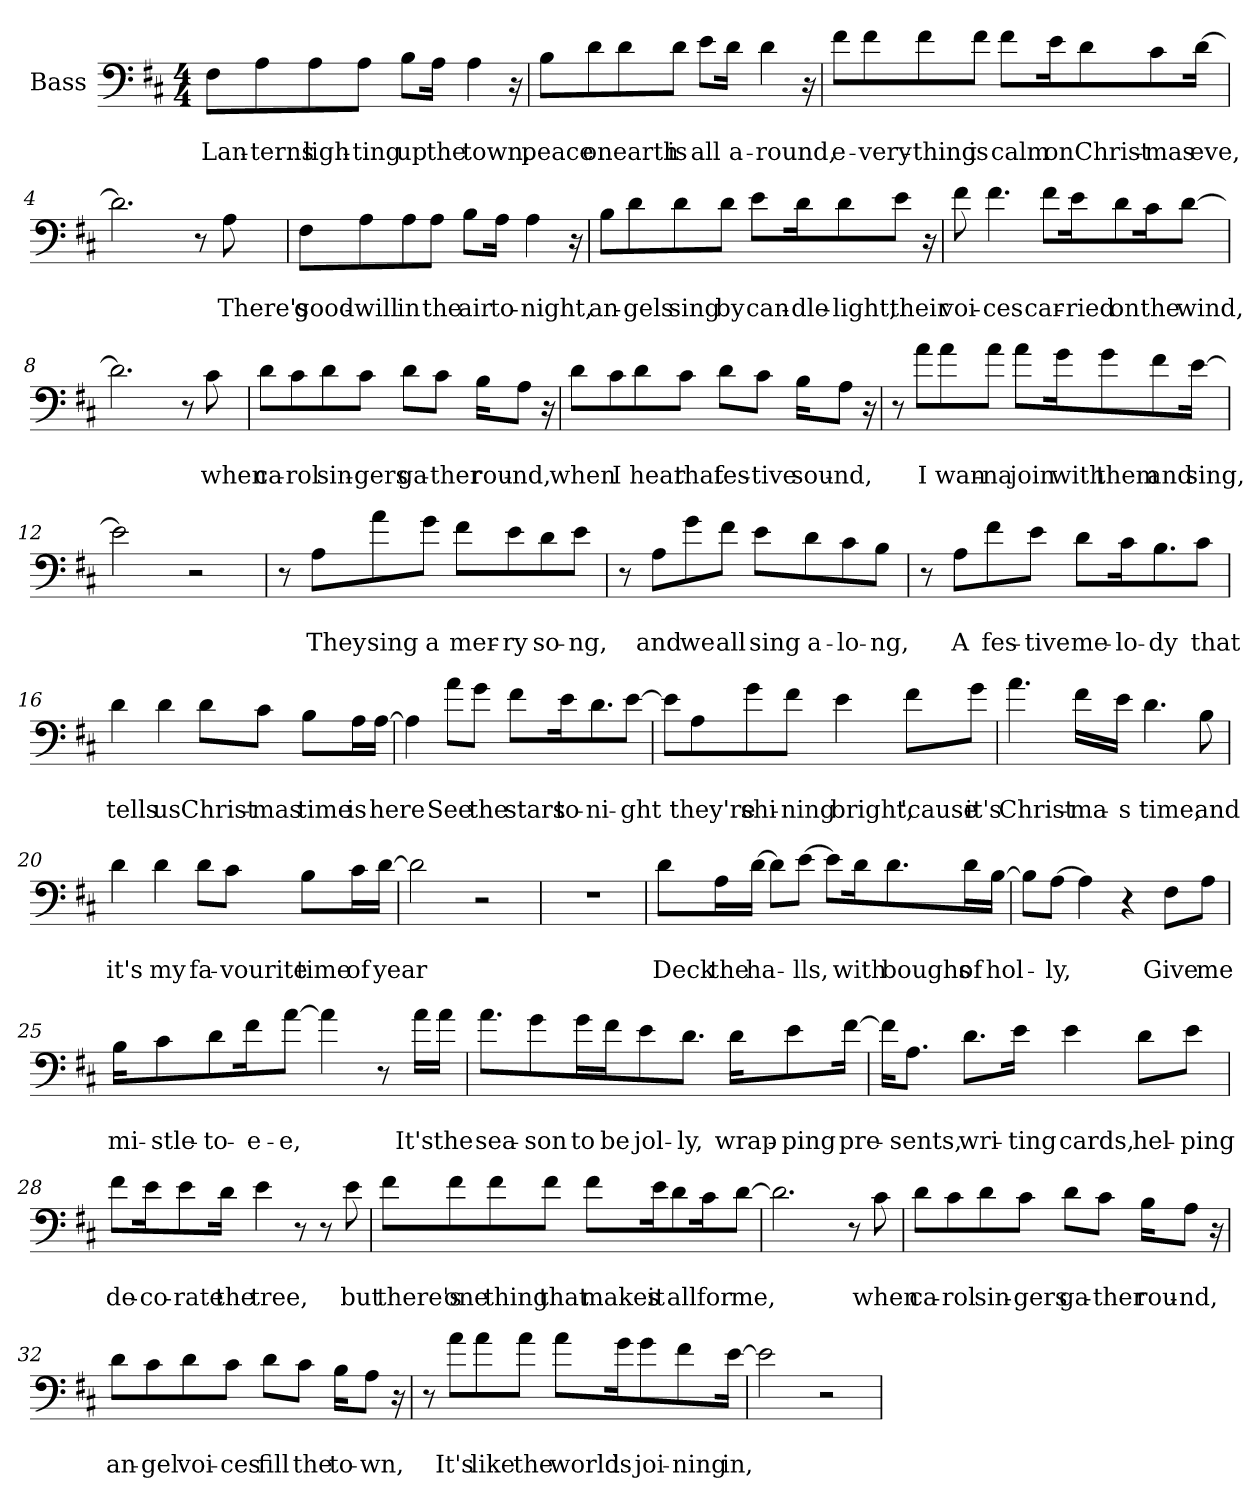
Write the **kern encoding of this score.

**kern	**text	**text
*part1	*part1	*part1
*staff1	*staff1	*staff1
*I"Bass	*	*
*I'B.	*	*
*clefF4	*	*
*k[f#c#]	*	*
*M4/4	*	*
*MM90	*	*
=1	=1	=1
!	!	!LO:LY:b
8F#\L	.	Lan-
!	!	!LO:LY:b
8A\	.	-terns
!	!	!LO:LY:b
8A\	.	ligh-
!	!	!LO:LY:b
8A\J	.	-ting
!	!	!LO:LY:b
8B\L	.	up
!	!	!LO:LY:b
16A\Jk	.	the
!	!	!LO:LY:b
4A\	.	town,
16r	.	.
=2	=2	=2
!	!	!LO:LY:b
8B\L	.	peace
!	!	!LO:LY:b
8d\	.	on
!	!	!LO:LY:b
8d\	.	earth
!	!	!LO:LY:b
8d\J	.	is
!	!	!LO:LY:b
8e\L	.	all
!	!	!LO:LY:b
16d\Jk	.	a-
!	!	!LO:LY:b
4d\	.	-round,
16r	.	.
!!LO:LB:g=z
=3	=3	=3
!	!	!LO:LY:b
8f#\L	.	e-
!	!	!LO:LY:b
8f#\	.	-very-
!	!	!LO:LY:b
8f#\	.	-thing
!	!	!LO:LY:b
8f#\J	.	is
!	!	!LO:LY:b
8f#\L	.	calm
!	!	!LO:LY:b
16e\K	.	on
!	!	!LO:LY:b
8d\	.	Christ-
!	!	!LO:LY:b
8c#\	.	-mas
!	!	!LO:LY:b
[16d\Jk	.	eve,
=4	=4	=4
2.d\]	.	.
8r	.	.
!	!	!LO:LY:b
8A\	.	There's
=5	=5	=5
!	!	!LO:LY:b
8F#\L	.	good-
!	!	!LO:LY:b
8A\	.	-will
!	!	!LO:LY:b
8A\	.	in
!	!	!LO:LY:b
8A\J	.	the
!	!	!LO:LY:b
8B\L	.	air
!	!	!LO:LY:b
16A\Jk	.	to-
!	!	!LO:LY:b
4A\	.	-night,
16r	.	.
!!LO:LB:g=z
=6	=6	=6
!	!	!LO:LY:b
8B\L	.	an-
!	!	!LO:LY:b
8d\	.	-gels
!	!	!LO:LY:b
8d\	.	sing
!	!	!LO:LY:b
8d\J	.	by
!	!	!LO:LY:b
8e\L	.	can-
!	!	!LO:LY:b
16d\K	.	-dle-
!	!	!LO:LY:b
8d\	.	-light,
!	!	!LO:LY:b
8e\J	.	their
16r	.	.
=7	=7	=7
!	!	!LO:LY:b
8f#\	.	voi-
!	!	!LO:LY:b
4.f#\	.	-ces
!	!	!LO:LY:b
8f#\L	.	car-
!	!	!LO:LY:b
16e\K	.	-ried
!	!	!LO:LY:b
8d\	.	on
!	!	!LO:LY:b
16c#\K	.	the
!	!	!LO:LY:b
[8d\J	.	wind,
=8	=8	=8
2.d\]	.	.
8r	.	.
!	!	!LO:LY:b
8c#\	.	when
!!LO:LB:g=z
=9	=9	=9
!	!	!LO:LY:b
8d\L	.	ca-
!	!	!LO:LY:b
8c#\	.	-rol
!	!	!LO:LY:b
8d\	.	sin-
!	!	!LO:LY:b
8c#\J	.	-gers
!	!	!LO:LY:b
8d\L	.	ga-
!	!	!LO:LY:b
8c#\J	.	-ther
!	!	!LO:LY:b
16B\KL	.	rou-
!	!	!LO:LY:b
8A\J	.	-nd,
16r	.	.
=10	=10	=10
!	!	!LO:LY:b
8d\L	.	when
!	!	!LO:LY:b
8c#\	.	I
!	!	!LO:LY:b
8d\	.	hear
!	!	!LO:LY:b
8c#\J	.	that
!	!	!LO:LY:b
8d\L	.	fes-
!	!	!LO:LY:b
8c#\J	.	-tive
!	!	!LO:LY:b
16B\KL	.	sou-
!	!	!LO:LY:b
8A\J	.	-nd,
16r	.	.
!!LO:LB:g=z
=11	=11	=11
8r	.	.
!	!	!LO:LY:b
8a\L	.	I
!	!	!LO:LY:b
8a\	.	wan-
!	!	!LO:LY:b
8a\J	.	-na
!	!	!LO:LY:b
8a\L	.	join
!	!	!LO:LY:b
16g\K	.	with
!	!	!LO:LY:b
8g\	.	them
!	!	!LO:LY:b
8f#\	.	and
!	!	!LO:LY:b
[16e\Jk	.	sing,
=12	=12	=12
2e\]	.	.
2r	.	.
=13	=13	=13
8r	.	.
!	!	!LO:LY:b
8A\L	.	They
!	!	!LO:LY:b
8a\	.	sing
!	!	!LO:LY:b
8g\J	.	a
!	!	!LO:LY:b
8f#\L	.	mer-
!	!	!LO:LY:b
8e\	.	-ry
!	!	!LO:LY:b
8d\	.	so-
!	!	!LO:LY:b
8e\J	.	-ng,
!!LO:LB:g=z
=14	=14	=14
8r	.	.
!	!	!LO:LY:b
8A\L	.	and
!	!	!LO:LY:b
8g\	.	we
!	!	!LO:LY:b
8f#\J	.	all
!	!	!LO:LY:b
8e\L	.	sing
!	!	!LO:LY:b
8d\	.	a-
!	!	!LO:LY:b
8c#\	.	-lo-
!	!	!LO:LY:b
8B\J	.	-ng,
=15	=15	=15
8r	.	.
!	!	!LO:LY:b
8A\L	.	A
!	!	!LO:LY:b
8f#\	.	fes-
!	!	!LO:LY:b
8e\J	.	-tive
!	!	!LO:LY:b
8d\L	.	me-
!	!	!LO:LY:b
16c#\K	.	-lo-
!	!	!LO:LY:b
8.B\	.	-dy
!	!	!LO:LY:b
8c#\J	.	that
=16	=16	=16
!	!	!LO:LY:b
4d\	.	tells
!	!	!LO:LY:b
4d\	.	us
!	!	!LO:LY:b
8d\L	.	Christ-
!	!	!LO:LY:b
8c#\J	.	-mas
!	!	!LO:LY:b
8B\L	.	time
!	!	!LO:LY:b
16A\L	.	is
!	!	!LO:LY:b
[16A\JJ	.	here
!!LO:LB:g=z
=17	=17	=17
4A\]	.	.
!	!	!LO:LY:b
8a\L	.	See
!	!	!LO:LY:b
8g\J	.	the
!	!	!LO:LY:b
8f#\L	.	stars
!	!	!LO:LY:b
16e\K	.	to-
!	!	!LO:LY:b
8.d\	.	-ni-
!	!	!LO:LY:b
[8e\J	.	-ght
=18	=18	=18
8e\L]	.	.
!	!	!LO:LY:b
8A\	.	they're
!	!	!LO:LY:b
8g\	.	shi-
!	!	!LO:LY:b
8f#\J	.	-ning
!	!	!LO:LY:b
4e\	.	bright,
!	!	!LO:LY:b
8f#\L	.	'cause
!	!	!LO:LY:b
8g\J	.	it's
=19	=19	=19
!	!	!LO:LY:b
4.a\	.	Christ-
!	!	!LO:LY:b
16f#\LL	.	-ma-
!	!	!LO:LY:b
16e\JJ	.	-s
!	!	!LO:LY:b
4.d\	.	time,
!	!	!LO:LY:b
8B\	.	and
!!LO:LB:g=z
=20	=20	=20
!	!	!LO:LY:b
4d\	.	it's
!	!	!LO:LY:b
4d\	.	my
!	!	!LO:LY:b
8d\L	.	fa-
!	!	!LO:LY:b
8c#\J	.	-vourite
!	!	!LO:LY:b
8B\L	.	time
!	!	!LO:LY:b
16c#\L	.	of
!	!	!LO:LY:b
[16d\JJ	.	year
=21	=21	=21
2d\]	.	.
2r	.	.
=22	=22	=22
1r	.	.
=23	=23	=23
!	!	!LO:LY:b
8d\L	.	Deck
!	!	!LO:LY:b
16A\L	.	the
!	!	!LO:LY:b
[16d\JJ	.	ha-
8d\L]	.	.
!	!	!LO:LY:b
[8e\J	.	-lls,
8e\L]	.	.
!	!	!LO:LY:b
16d\K	.	with
!	!	!LO:LY:b
8.d\	.	boughs
!	!	!LO:LY:b
16d\L	.	of
!	!	!LO:LY:b
[16B\JJ	.	hol-
!!LO:LB:g=z
=24	=24	=24
8B\L]	.	.
!	!	!LO:LY:b
[8A\J	.	-ly,
4A\]	.	.
4r	.	.
!	!	!LO:LY:b
8F#\L	.	Give
!	!	!LO:LY:b
8A\J	.	me
=25	=25	=25
!	!	!LO:LY:b
16B\KL	.	mi-
!	!	!LO:LY:b
8c#\	.	-stle-
!	!	!LO:LY:b
8d\	.	-to-
!	!	!LO:LY:b
16f#\K	.	-e-
!	!	!LO:LY:b
[8a\J	.	-e,
4a\]	.	.
8r	.	.
!	!	!LO:LY:b
16a\LL	.	It's
!	!	!LO:LY:b
16a\JJ	.	the
=26	=26	=26
!	!	!LO:LY:b
8.a\L	.	sea-
!	!	!LO:LY:b
8g\	.	-son
!	!	!LO:LY:b
16g\L	.	to
!	!	!LO:LY:b
16f#\J	.	be
!	!	!LO:LY:b
8e\	.	jol-
!	!	!LO:LY:b
8.d\J	.	-ly,
!	!	!LO:LY:b
16d\KL	.	wrap-
!	!	!LO:LY:b
8e\	.	-ping
!	!	!LO:LY:b
[16f#\Jk	.	pre-
!!LO:PB:g=z
=27	=27	=27
16f#\KL]	.	.
!	!	!LO:LY:b
8.A\J	.	-sents,
!	!	!LO:LY:b
8.d\L	.	wri-
!	!	!LO:LY:b
16e\Jk	.	-ting
!	!	!LO:LY:b
4e\	.	cards,
!	!	!LO:LY:b
8d\L	.	hel-
!	!	!LO:LY:b
8e\J	.	-ping
=28	=28	=28
!	!	!LO:LY:b
8f#\L	.	de-
!	!	!LO:LY:b
16e\K	.	-co-
!	!	!LO:LY:b
8e\	.	-rate
!	!	!LO:LY:b
16d\Jk	.	the
!	!	!LO:LY:b
4e\	.	tree,
8r	.	.
8r	.	.
!	!	!LO:LY:b
8e\	.	but
!!LO:LB:g=z
=29	=29	=29
!	!	!LO:LY:b
8f#\L	.	there's
!	!	!LO:LY:b
8f#\	.	one
!	!	!LO:LY:b
8f#\	.	thing
!	!	!LO:LY:b
8f#\J	.	that
!	!	!LO:LY:b
8f#\L	.	makes
!	!	!LO:LY:b
16e\K	.	it
!	!	!LO:LY:b
8d\	.	all
!	!	!LO:LY:b
16c#\K	.	for
!	!	!LO:LY:b
[8d\J	.	me,
=30	=30	=30
2.d\]	.	.
8r	.	.
!	!	!LO:LY:b
8c#\	.	when
=31	=31	=31
!	!	!LO:LY:b
8d\L	.	ca-
!	!	!LO:LY:b
8c#\	.	-rol
!	!	!LO:LY:b
8d\	.	sin-
!	!	!LO:LY:b
8c#\J	.	-gers
!	!	!LO:LY:b
8d\L	.	ga-
!	!	!LO:LY:b
8c#\J	.	-ther
!	!	!LO:LY:b
16B\KL	.	rou-
!	!	!LO:LY:b
8A\J	.	-nd,
16r	.	.
!!LO:LB:g=z
=32	=32	=32
!	!	!LO:LY:b
8d\L	.	an-
!	!	!LO:LY:b
8c#\	.	-gel
!	!	!LO:LY:b
8d\	.	voi-
!	!	!LO:LY:b
8c#\J	.	-ces
!	!	!LO:LY:b
8d\L	.	fill
!	!	!LO:LY:b
8c#\J	.	the
!	!	!LO:LY:b
16B\KL	.	to-
!	!	!LO:LY:b
8A\J	.	-wn,
16r	.	.
=33	=33	=33
8r	.	.
!	!	!LO:LY:b
8a\L	.	It's
!	!	!LO:LY:b
8a\	.	like
!	!	!LO:LY:b
8a\J	.	the
!	!	!LO:LY:b
8a\L	.	world
!	!	!LO:LY:b
16g\K	.	is
!	!	!LO:LY:b
8g\	.	joi-
!	!	!LO:LY:b
8f#\	.	-ning
!	!	!LO:LY:b
[16e\Jk	.	in,
=34	=34	=34
2e\]	.	.
2r	.	.
=	=	=
*-	*-	*-
